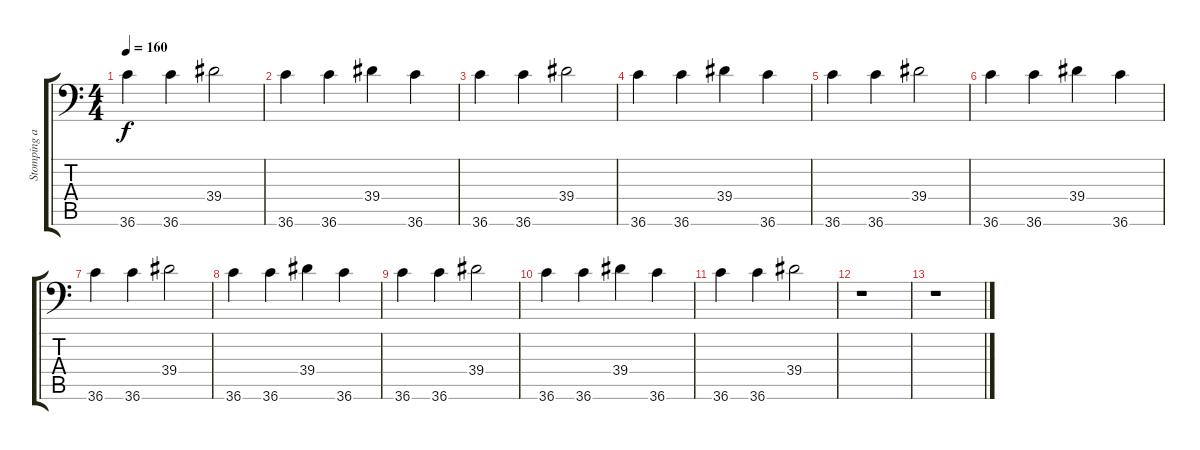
\track ("Stomping and Clapping" "Stomping a") {instrument acousticgrandpiano}
\staff {score tabs}
\tuning (C-1 C-1 C-1 C-1 C-1 C-1) {hide}
\ts (4 4)
\tempo 160
\clef f4
\ks c
36.6.4{dy f} 36.6.4 39.4.2 |
36.6.4 36.6.4 39.4.4 36.6.4 |
36.6.4 36.6.4 39.4.2 |
36.6.4 36.6.4 39.4.4 36.6.4 |
36.6.4 36.6.4 39.4.2 |
36.6.4 36.6.4 39.4.4 36.6.4 |
36.6.4 36.6.4 39.4.2 |
36.6.4 36.6.4 39.4.4 36.6.4 |
36.6.4 36.6.4 39.4.2 |
36.6.4 36.6.4 39.4.4 36.6.4 |
36.6.4 36.6.4 39.4.2 |
r.1 |
r.1
